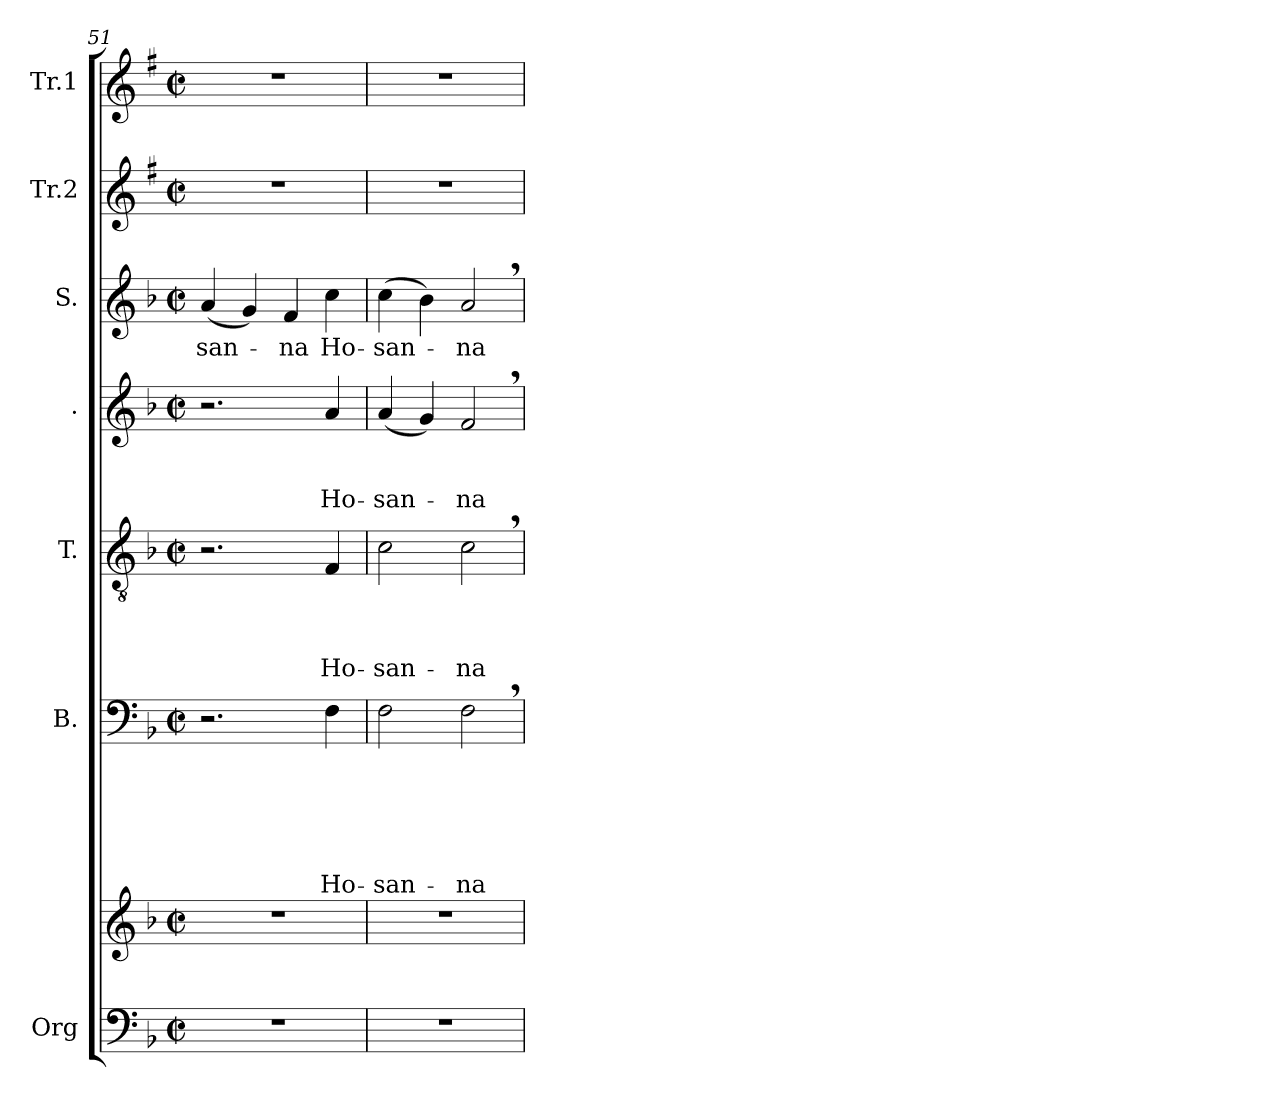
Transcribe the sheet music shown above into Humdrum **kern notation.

**kern	**kern	**kern	**text	**text	**text	**text	**text	**text	**kern	**text	**text	**text	**text	**kern	**text	**text	**text	**kern	**text	**kern	**kern
*part7	*part7	*part6	*part6	*part6	*part6	*part6	*part6	*part6	*part5	*part5	*part5	*part5	*part5	*part4	*part4	*part4	*part4	*part3	*part3	*part2	*part1
*staff8	*staff7	*staff6	*staff6	*staff6	*staff6	*staff6	*staff6	*staff6	*staff5	*staff5	*staff5	*staff5	*staff5	*staff4	*staff4	*staff4	*staff4	*staff3	*staff3	*staff2	*staff1
*I"Org	*	*I"B.	*	*	*	*	*	*	*I"T.	*	*	*	*	*I".	*	*	*	*I"S.	*	*I"Tr.2	*I"Tr.1
*	*	*I'B.	*	*	*	*	*	*	*I'T.	*	*	*	*	*	*	*	*	*I'S.	*	*I'Tr.2	*I'Tr.1
*clefF4	*clefG2	*clefF4	*	*	*	*	*	*	*clefGv2	*	*	*	*	*clefG2	*	*	*	*clefG2	*	*clefG2	*clefG2
*	*	*	*	*	*	*	*	*	*	*	*	*	*	*	*	*	*	*	*	*ITrd1c2	*ITrd1c2
*k[b-]	*k[b-]	*k[b-]	*	*	*	*	*	*	*k[b-]	*	*	*	*	*k[b-]	*	*	*	*k[b-]	*	*k[b-]	*k[b-]
*F:	*F:	*F:	*	*	*	*	*	*	*F:	*	*	*	*	*F:	*	*	*	*F:	*	*F:	*F:
*M2/2	*M2/2	*M2/2	*	*	*	*	*	*	*M2/2	*	*	*	*	*M2/2	*	*	*	*M2/2	*	*M2/2	*M2/2
*met(c|)	*met(c|)	*met(c|)	*	*	*	*	*	*	*met(c|)	*	*	*	*	*met(c|)	*	*	*	*met(c|)	*	*met(c|)	*met(c|)
=51	=51	=51	=51	=51	=51	=51	=51	=51	=51	=51	=51	=51	=51	=51	=51	=51	=51	=51	=51	=51	=51
!	!	!	!	!	!	!	!	!	!	!	!	!	!	!	!	!	!	!	!LO:LY:b	!	!
1r	1r	2.r	.	.	.	.	.	.	2.r	.	.	.	.	2.r	.	.	.	(<4a/	-san-	1r	1r
.	.	.	.	.	.	.	.	.	.	.	.	.	.	.	.	.	.	4g/)	.	.	.
!	!	!	!	!	!	!	!	!	!	!	!	!	!	!	!	!	!	!	!LO:LY:b	!	!
.	.	.	.	.	.	.	.	.	.	.	.	.	.	.	.	.	.	4f/	-na	.	.
!	!	!	!	!	!	!	!	!LO:LY:b	!	!	!	!	!LO:LY:b	!	!	!	!LO:LY:b	!	!LO:LY:b	!	!
.	.	4F\	.	.	.	.	.	Ho-	4F/	.	.	.	Ho-	4a/	.	.	Ho-	4cc\	Ho-	.	.
=52	=52	=52	=52	=52	=52	=52	=52	=52	=52	=52	=52	=52	=52	=52	=52	=52	=52	=52	=52	=52	=52
!	!	!	!	!	!	!	!	!LO:LY:b	!	!	!	!	!LO:LY:b	!	!	!	!LO:LY:b	!	!LO:LY:b	!	!
1r	1r	2F\	.	.	.	.	.	-san-	2c\	.	.	.	-san-	(<4a/	.	.	-san-	(>4cc\	-san-	1r	1r
.	.	.	.	.	.	.	.	.	.	.	.	.	.	4g/)	.	.	.	4b-\)	.	.	.
!	!	!	!	!	!	!	!	!LO:LY:b	!	!	!	!	!LO:LY:b	!	!	!	!LO:LY:b	!	!LO:LY:b	!	!
.	.	2F,>\	.	.	.	.	.	-na	2c,>\	.	.	.	-na	2f,>/	.	.	-na	2a,>/	-na	.	.
=	=	=	=	=	=	=	=	=	=	=	=	=	=	=	=	=	=	=	=	=	=
*-	*-	*-	*-	*-	*-	*-	*-	*-	*-	*-	*-	*-	*-	*-	*-	*-	*-	*-	*-	*-	*-
